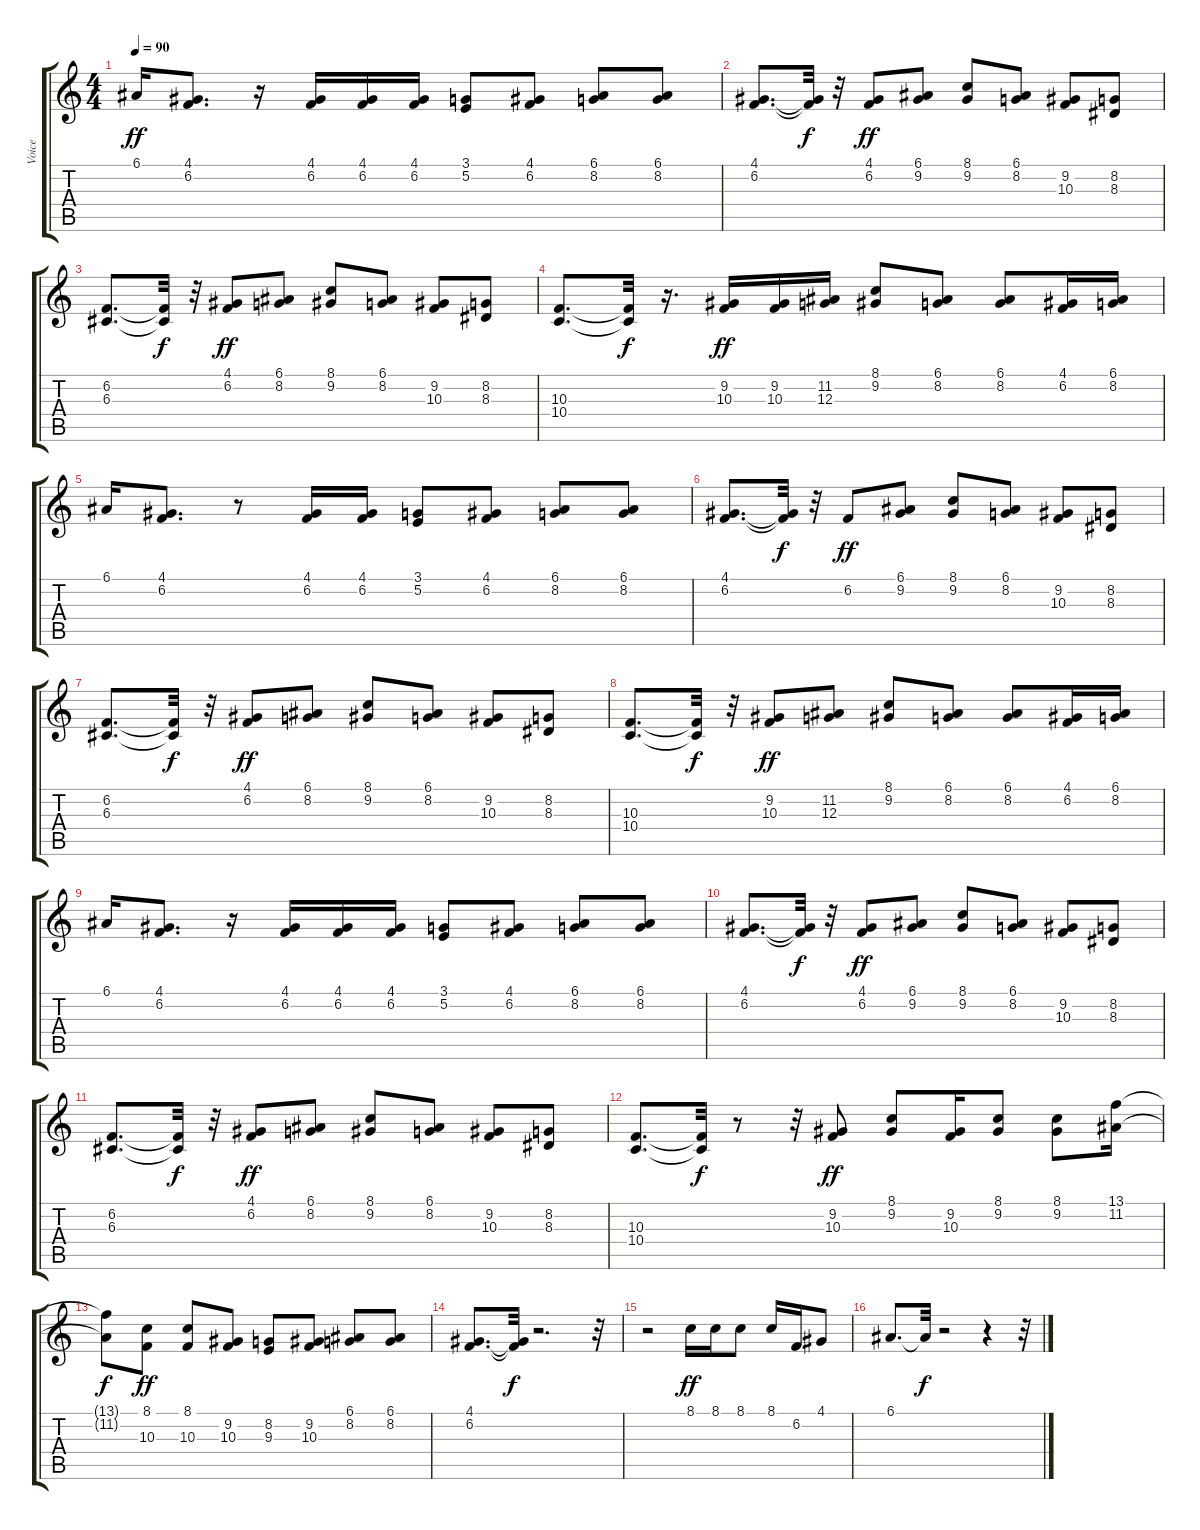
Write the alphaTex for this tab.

\track ("Voice" "Voice") {instrument synthvoice}
\staff {score tabs}
\tuning (E4 B3 G3 D3 A2 E2) {hide}
\ts (4 4)
\tempo 90
\clef g2
\ks c
6.1.16{dy ff} (4.1 6.2).8{d} r.16 (4.1 6.2).16 (4.1 6.2).16 (4.1 6.2).16 (3.1 5.2).8 (4.1 6.2).8 (6.1 8.2).8 (6.1 8.2).8 |
(4.1 6.2).8{d} (4.1{t} 6.2{t}).32{dy f} r.32 (4.1 6.2).8{dy ff} (6.1 9.2).8 (8.1 9.2).8 (6.1 8.2).8 (9.2 10.3).8 (8.2 8.3).8 |
(6.2 6.3).8{d} (6.2{t} 6.3{t}).32{dy f} r.32 (4.1 6.2).8{dy ff} (6.1 8.2).8 (8.1 9.2).8 (6.1 8.2).8 (9.2 10.3).8 (8.2 8.3).8 |
(10.3 10.4).8{d} (10.3{t} 10.4{t}).32{dy f} r.16{d} (9.2 10.3).16{dy ff} (9.2 10.3).16 (11.2 12.3).16 (8.1 9.2).8 (6.1 8.2).8 (6.1 8.2).8 (4.1 6.2).16 (6.1 8.2).16 |
6.1.16 (4.1 6.2).8{d} r.8 (4.1 6.2).16 (4.1 6.2).16 (3.1 5.2).8 (4.1 6.2).8 (6.1 8.2).8 (6.1 8.2).8 |
(4.1 6.2).8{d} (4.1{t} 6.2{t}).32{dy f} r.32 6.2.8{dy ff} (6.1 9.2).8 (8.1 9.2).8 (6.1 8.2).8 (9.2 10.3).8 (8.2 8.3).8 |
(6.2 6.3).8{d} (6.2{t} 6.3{t}).32{dy f} r.32 (4.1 6.2).8{dy ff} (6.1 8.2).8 (8.1 9.2).8 (6.1 8.2).8 (9.2 10.3).8 (8.2 8.3).8 |
(10.3 10.4).8{d} (10.3{t} 10.4{t}).32{dy f} r.32 (9.2 10.3).8{dy ff} (11.2 12.3).8 (8.1 9.2).8 (6.1 8.2).8 (6.1 8.2).8 (4.1 6.2).16 (6.1 8.2).16 |
6.1.16 (4.1 6.2).8{d} r.16 (4.1 6.2).16 (4.1 6.2).16 (4.1 6.2).16 (3.1 5.2).8 (4.1 6.2).8 (6.1 8.2).8 (6.1 8.2).8 |
(4.1 6.2).8{d} (4.1{t} 6.2{t}).32{dy f} r.32 (4.1 6.2).8{dy ff} (6.1 9.2).8 (8.1 9.2).8 (6.1 8.2).8 (9.2 10.3).8 (8.2 8.3).8 |
(6.2 6.3).8{d} (6.2{t} 6.3{t}).32{dy f} r.32 (4.1 6.2).8{dy ff} (6.1 8.2).8 (8.1 9.2).8 (6.1 8.2).8 (9.2 10.3).8 (8.2 8.3).8 |
(10.3 10.4).8{d} (10.3{t} 10.4{t}).32{dy f} r.8 r.32 (9.2 10.3).8{dy ff} (8.1 9.2).8 (9.2 10.3).16 (8.1 9.2).8 (8.1 9.2).8 (13.1 11.2).16 |
(13.1{t} 11.2{t}).8{dy f} (8.1 10.3).8{dy ff} (8.1 10.3).8 (9.2 10.3).8 (8.2 9.3).8 (9.2 10.3).8 (6.1 8.2).8 (6.1 8.2).8 |
(4.1 6.2).8{d} (4.1{t} 6.2{t}).32{dy f} r.2{d} r.32 |
r.2 8.1.16{dy ff} 8.1.16 8.1.8 8.1.16 6.2.16 4.1.8 |
6.1.8{d} 6.1{t}.32{dy f} r.2 r.4 r.32
